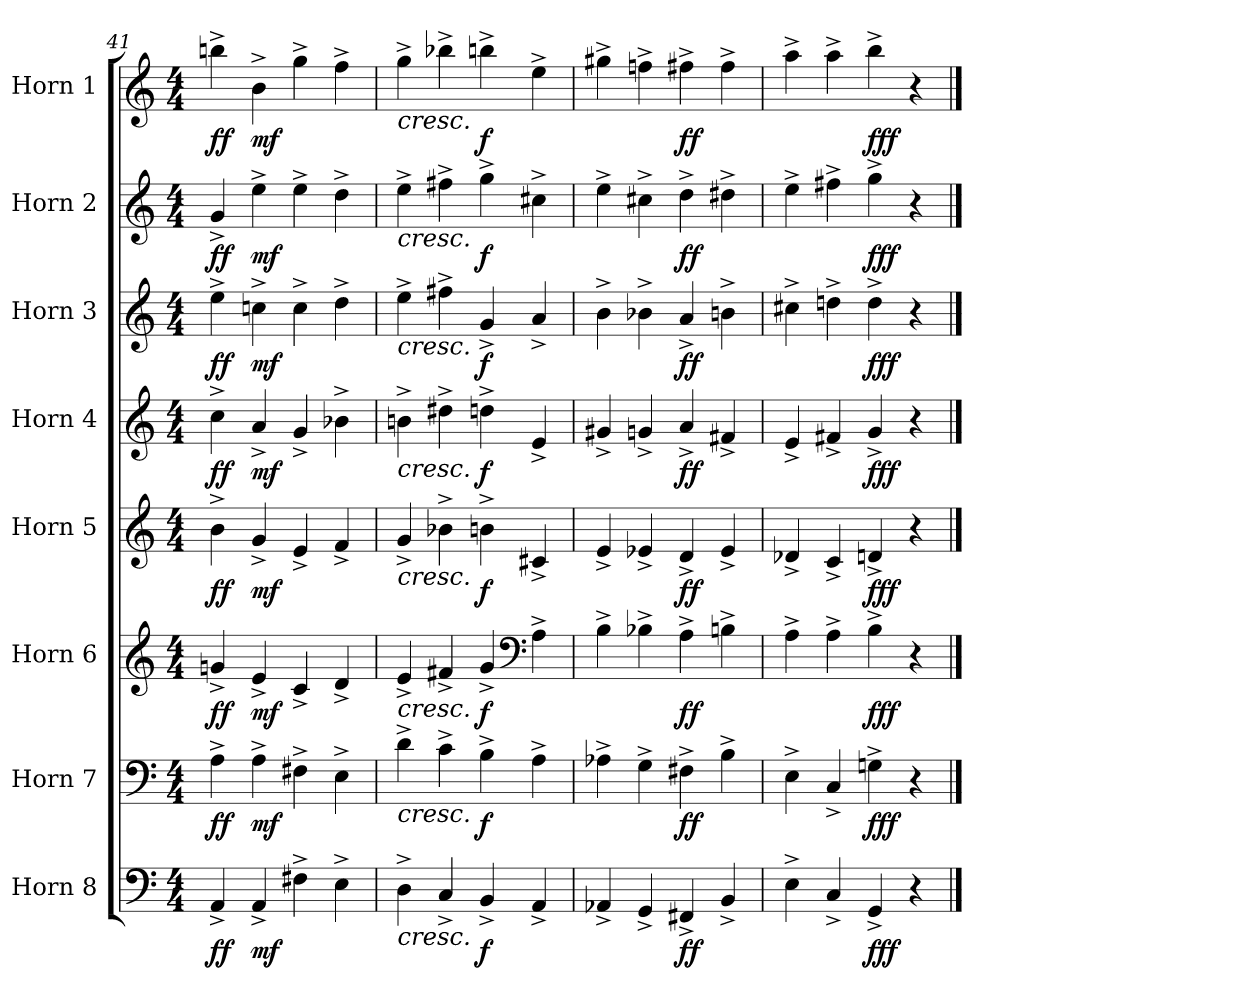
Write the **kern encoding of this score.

**kern	**dynam	**kern	**dynam	**kern	**dynam	**kern	**dynam	**kern	**dynam	**kern	**dynam	**kern	**dynam	**kern	**dynam
*part8	*part8	*part7	*part7	*part6	*part6	*part5	*part5	*part4	*part4	*part3	*part3	*part2	*part2	*part1	*part1
*staff8	*staff8	*staff7	*staff7	*staff6	*staff6	*staff5	*staff5	*staff4	*staff4	*staff3	*staff3	*staff2	*staff2	*staff1	*staff1
*I"Horn 8	*	*I"Horn 7	*	*I"Horn 6	*	*I"Horn 5	*	*I"Horn 4	*	*I"Horn 3	*	*I"Horn 2	*	*I"Horn 1	*
*clefF4	*	*clefF4	*	*clefG2	*	*clefG2	*	*clefG2	*	*clefG2	*	*clefG2	*	*clefG2	*
*ITrd4c7	*	*ITrd4c7	*	*ITrd4c7	*	*ITrd4c7	*	*ITrd4c7	*	*ITrd4c7	*	*ITrd4c7	*	*ITrd4c7	*
*k[b-]	*	*k[b-]	*	*k[b-]	*	*k[b-]	*	*k[b-]	*	*k[b-]	*	*k[b-]	*	*k[b-]	*
*F:	*	*F:	*	*F:	*	*F:	*	*F:	*	*F:	*	*F:	*	*F:	*
*M4/4	*	*M4/4	*	*M4/4	*	*M4/4	*	*M4/4	*	*M4/4	*	*M4/4	*	*M4/4	*
=41	=41	=41	=41	=41	=41	=41	=41	=41	=41	=41	=41	=41	=41	=41	=41
!	!LO:DY:b	!	!LO:DY:b	!	!LO:DY:b	!	!LO:DY:b	!	!LO:DY:b	!	!LO:DY:b	!	!LO:DY:b	!	!LO:DY:b
4DD^/	ff	4D^\	ff	4cn^/	ff	4e^\	ff	4f^\	ff	4a^\	ff	4c^/	ff	4een^\	ff
!	!LO:DY:b	!	!LO:DY:b	!	!LO:DY:b	!	!LO:DY:b	!	!LO:DY:b	!	!LO:DY:b	!	!LO:DY:b	!	!LO:DY:b
4DD^/	mf	4D^\	mf	4A^/	mf	4c^/	mf	4d^/	mf	4fn^\	mf	4a^\	mf	4e^\	mf
4BBn^\	.	4BBn^\	.	4F^/	.	4A^/	.	4c^/	.	4f^\	.	4a^\	.	4cc^\	.
4AA^\	.	4AA^\	.	4G^/	.	4B-^/	.	4e-X^\	.	4g^\	.	4g^\	.	4b-^\	.
=42	=42	=42	=42	=42	=42	=42	=42	=42	=42	=42	=42	=42	=42	=42	=42
!	!LO:HP:b	!	!LO:HP:b	!	!LO:HP:b	!	!LO:HP:b	!	!LO:HP:b	!	!LO:HP:b	!	!LO:HP:b	!	!LO:HP:b
4GG^\	<	4G^\	<	4A^/	<	4c^/	<	4en^\	<	4a^\	<	4a^\	<	4cc^\	<
4FF^/	.	4F^\	.	4Bn^/	.	4e-X^\	.	4g#X^\	.	4bn^\	.	4bn^\	.	4ee-X^\	.
!	!LO:DY:b	!	!LO:DY:b	!	!LO:DY:b	!	!LO:DY:b	!	!LO:DY:b	!	!LO:DY:b	!	!LO:DY:b	!	!LO:DY:b
4EE^/	f	4E^\	f	4c^/	f	4en^\	f	4gn^\	f	4c^/	f	4cc^\	f	4een^\	f
*	*	*	*	*clefF4	*	*	*	*	*	*	*	*	*	*	*
4DD^/	.	4D^\	.	4D^\	.	4F#X^/	.	4A^/	.	4d^/	.	4f#X^\	.	4a^\	.
!!LO:PB:g=z
=43	=43	=43	=43	=43	=43	=43	=43	=43	=43	=43	=43	=43	=43	=43	=43
4DD-X^/	.	4D-X^\	.	4E^\	.	4A^/	.	4c#X^/	.	4e^\	.	4a^\	.	4cc#X^\	.
4CC^/	.	4C^\	.	4E-X^\	.	4A-X^/	.	4cn^/	.	4e-X^\	.	4f#X^\	.	4b-X^\	.
!	!LO:DY:b	!	!LO:DY:b	!	!LO:DY:b	!	!LO:DY:b	!	!LO:DY:b	!	!LO:DY:b	!	!LO:DY:b	!	!LO:DY:b
4BBBn^/	ff	4BBn^\	ff	4D^\	ff	4G^/	ff	4d^/	ff	4d^/	ff	4g^\	ff	4bn^\	ff
4EE^/	.	4E^\	.	4En^\	.	4A-^/	.	4Bn^/	.	4en^\	.	4g#X^\	.	4b^\	.
=44	=44	=44	=44	=44	=44	=44	=44	=44	=44	=44	=44	=44	=44	=44	=44
4AA^\	.	4AA^\	.	4D^\	.	4G-X^/	.	4A^/	.	4f#X^\	.	4a^\	.	4dd^\	.
4FF^/	[	4FF^/	[	4D^\	[	4F^/	[	4Bn^/	[	4gn^\	[	4bn^\	[	4dd^\	[
!	!LO:DY:b	!	!LO:DY:b	!	!LO:DY:b	!	!LO:DY:b	!	!LO:DY:b	!	!LO:DY:b	!	!LO:DY:b	!	!LO:DY:b
4CC^/	fff	4Cn^\	fff	4E^\	fff	4Gn^/	fff	4c^/	fff	4g^\	fff	4cc^\	fff	4ee^\	fff
4r	.	4r	.	4r	.	4r	.	4r	.	4r	.	4r	.	4r	.
==	==	==	==	==	==	==	==	==	==	==	==	==	==	==	==
*-	*-	*-	*-	*-	*-	*-	*-	*-	*-	*-	*-	*-	*-	*-	*-
